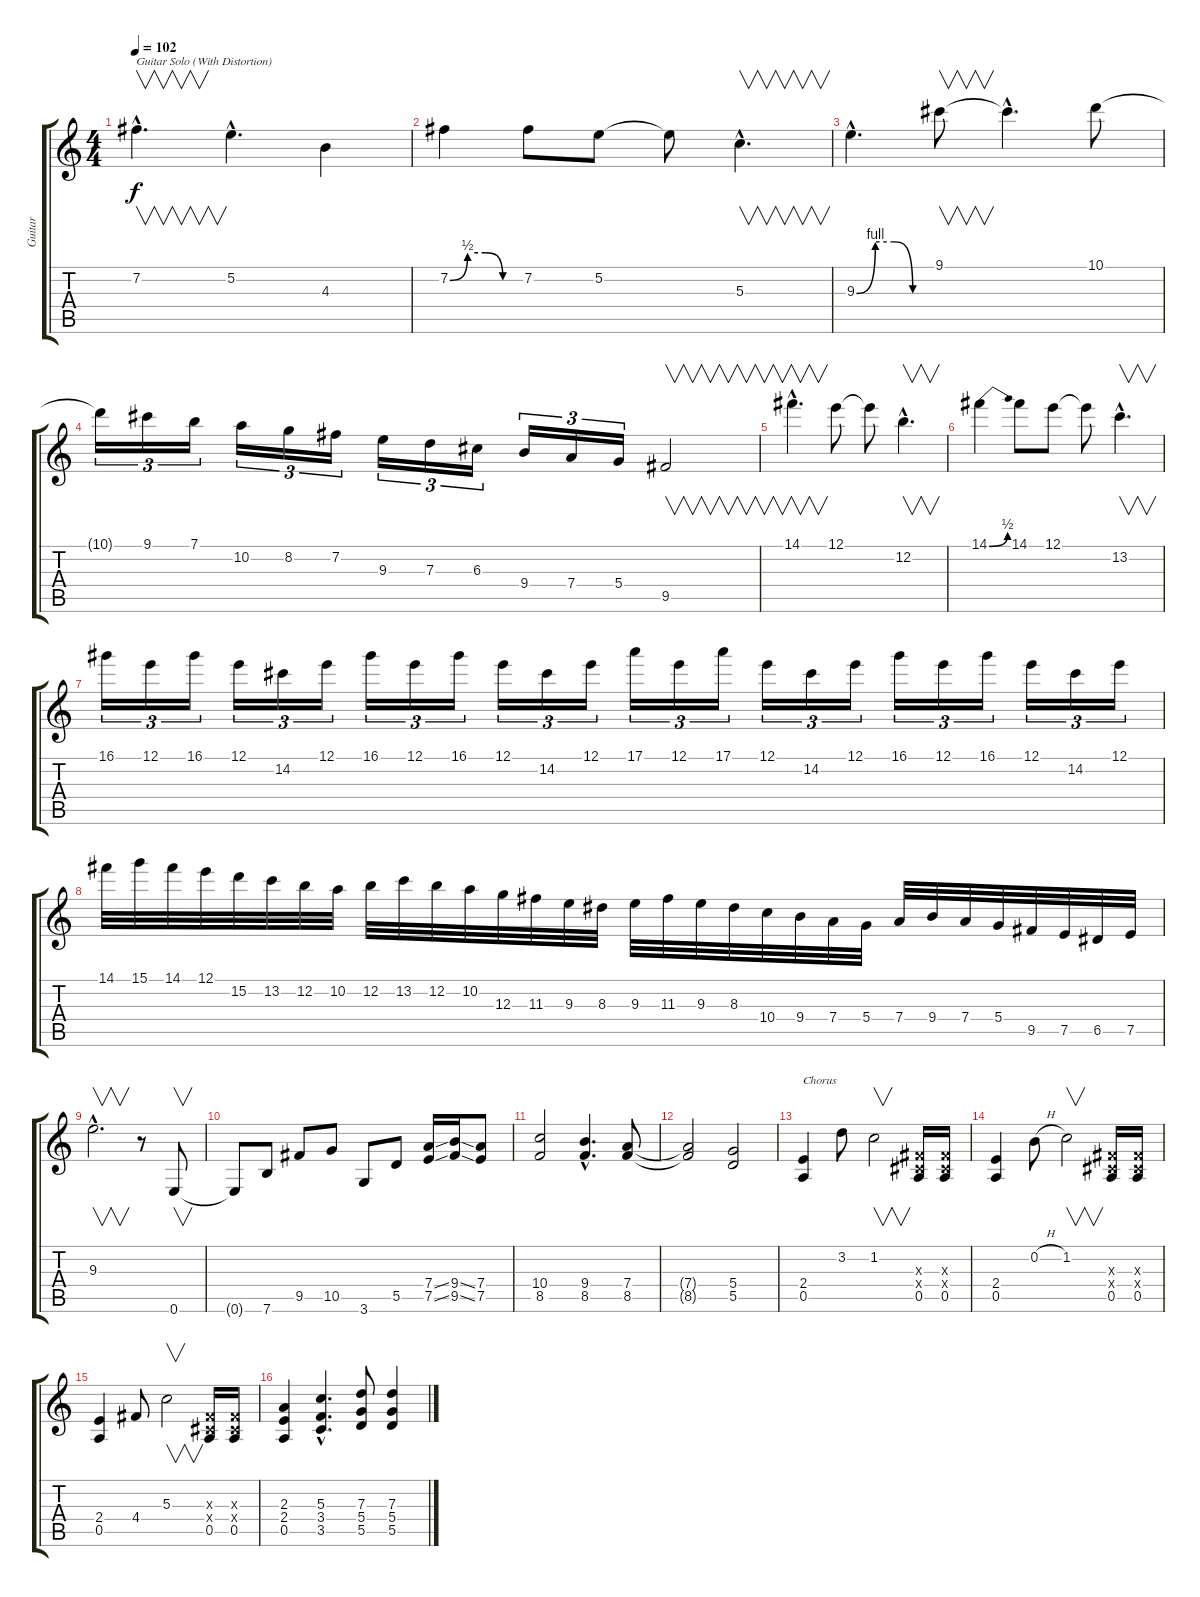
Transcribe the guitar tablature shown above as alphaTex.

\track ("Guitar" "Guitar") {instrument acousticguitarnylon}
\staff {score tabs}
\tuning (E4 B3 G3 D3 A2 E2) {hide}
\ts (4 4)
\tempo 102
\clef g2
\ks c
7.2{hac}.4{v d txt "Guitar Solo (With Distortion)" dy f} 5.2{hac}.4{d} 4.3.4 |
7.2{be (custom 0 0 15 2 30 2 45 0 60 0)}.4 7.2.8 5.2.8 5.2{t}.8 5.3{hac}.4{v d} |
9.3{be (custom 0 0 15 4 30 4 45 0 60 0) hac}.4{d} 9.1.8{v} 9.1{hac t}.4{d} 10.1.8 |
10.1{t}.16{tu (3 2)} 9.1.16{tu (3 2)} 7.1.16{tu (3 2)} 10.2.16{tu (3 2)} 8.2.16{tu (3 2)} 7.2.16{tu (3 2)} 9.3.16{tu (3 2)} 7.3.16{tu (3 2)} 6.3.16{tu (3 2)} 9.4.16{tu (3 2)} 7.4.16{tu (3 2)} 5.4.16{tu (3 2)} 9.5.2{v} |
14.1{hac}.4{v d} 12.1.8 12.1{t}.8 12.2{hac}.4{v d} |
14.1{be (bend 0 0 60 2)}.4 14.1.8 12.1.8 12.1{t}.8 13.2{hac}.4{v d} |
16.1.16{tu (3 2)} 12.1.16{tu (3 2)} 16.1.16{tu (3 2)} 12.1.16{tu (3 2)} 14.2.16{tu (3 2)} 12.1.16{tu (3 2)} 16.1.16{tu (3 2)} 12.1.16{tu (3 2)} 16.1.16{tu (3 2)} 12.1.16{tu (3 2)} 14.2.16{tu (3 2)} 12.1.16{tu (3 2)} 17.1.16{tu (3 2)} 12.1.16{tu (3 2)} 17.1.16{tu (3 2)} 12.1.16{tu (3 2)} 14.2.16{tu (3 2)} 12.1.16{tu (3 2)} 16.1.16{tu (3 2)} 12.1.16{tu (3 2)} 16.1.16{tu (3 2)} 12.1.16{tu (3 2)} 14.2.16{tu (3 2)} 12.1.16{tu (3 2)} |
14.1.32 15.1.32 14.1.32 12.1.32 15.2.32 13.2.32 12.2.32 10.2.32 12.2.32 13.2.32 12.2.32 10.2.32 12.3.32 11.3.32 9.3.32 8.3.32 9.3.32 11.3.32 9.3.32 8.3.32 10.4.32 9.4.32 7.4.32 5.4.32 7.4.32 9.4.32 7.4.32 5.4.32 9.5.32 7.5.32 6.5.32 7.5.32 |
9.3{hac}.2{v d} r.8 0.6.8{v} |
0.6{t}.8 7.6.8 9.5.8 10.5.8 3.6.8 5.5.8 (7.4{ss} 7.5{ss}).16 (9.4{ss} 9.5{ss}).16 (7.4 7.5).8 |
(10.4 8.5).2 (9.4{hac} 8.5{hac}).4{d} (7.4 8.5).8 |
(7.4{t} 8.5{t}).2 (5.4 5.5).2 |
(2.4 0.5).4{txt "Chorus"} 3.2.8 1.2.2{v} (-1.3{x} -1.4{x} 0.5).16 (-1.3{x} -1.4{x} 0.5).16 |
(2.4 0.5).4 0.2{h}.8 1.2.2{v} (-1.3{x} -1.4{x} 0.5).16 (-1.3{x} -1.4{x} 0.5).16 |
(2.4 0.5).4 4.4.8 5.3.2{v} (-1.3{x} -1.4{x} 0.5).16 (-1.3{x} -1.4{x} 0.5).16 |
(2.3 2.4 0.5).4 (5.3{hac} 3.4{hac} 3.5{hac}).4{d} (7.3 5.4 5.5).8 (7.3 5.4 5.5).4
